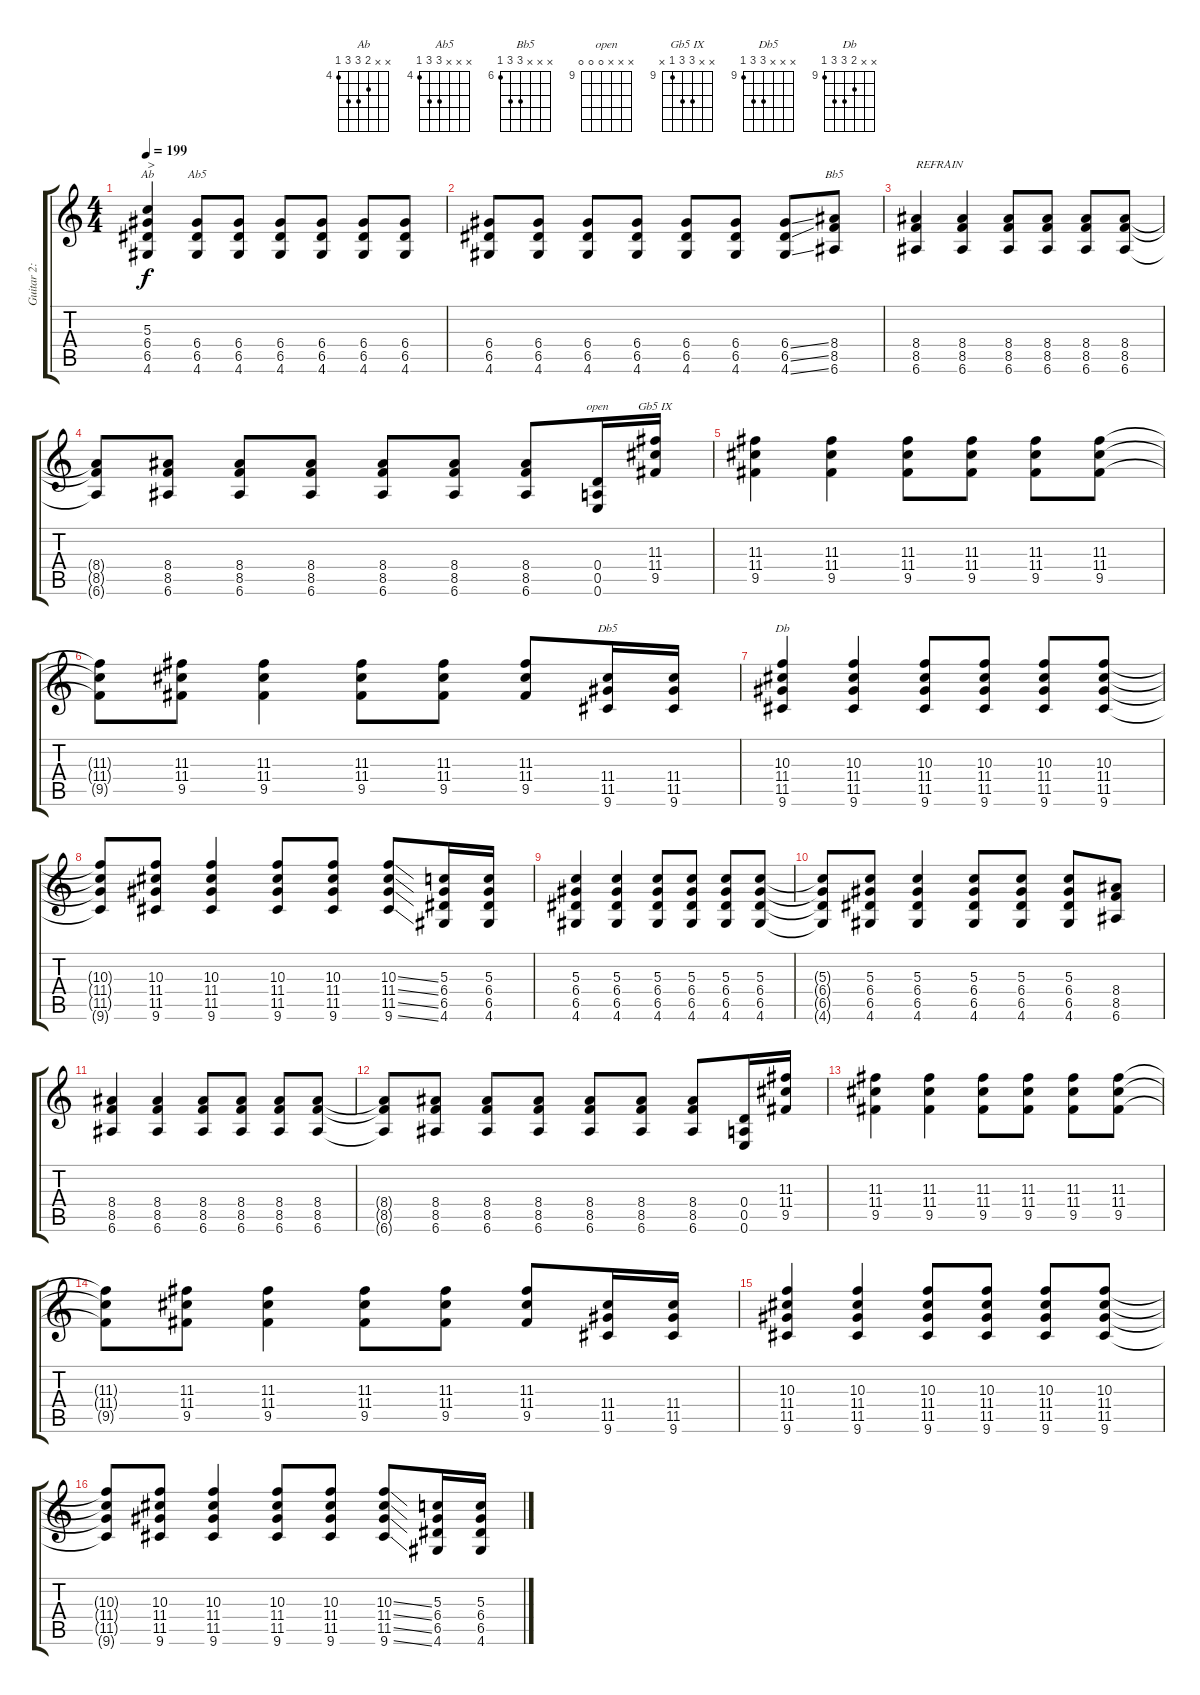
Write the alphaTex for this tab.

\track ("Guitar 2: Overdrive" "Guitar 2: ") {instrument overdrivenguitar}
\staff {score tabs}
\tuning (E4 B3 G3 D3 A2 E2) {hide}
\chord ("Ab" x x 5 6 6 4) {firstfret 4}
\chord ("Ab5" x x x 6 6 4) {firstfret 4}
\chord ("Bb5" x x x 8 8 6) {firstfret 6}
\chord ("open" x x x 0 0 0) {firstfret 9}
\chord ("Gb5 IX" x x 11 11 9 x) {firstfret 9}
\chord ("Db5" x x x 11 11 9) {firstfret 9}
\chord ("Db" x x 10 11 11 9) {firstfret 9}
\ts (4 4)
\tempo 199
\clef g2
\ks c
(5.3 6.4 6.5 4.6).4{ch "Ab" txt ">" dy f} (6.4 6.5 4.6).8{ch "Ab5"} (6.4 6.5 4.6).8 (6.4 6.5 4.6).8 (6.4 6.5 4.6).8 (6.4 6.5 4.6).8 (6.4 6.5 4.6).8 |
(6.4 6.5 4.6).8 (6.4 6.5 4.6).8 (6.4 6.5 4.6).8 (6.4 6.5 4.6).8 (6.4 6.5 4.6).8 (6.4 6.5 4.6).8 (6.4{ss} 6.5{ss} 4.6{ss}).8 (8.4 8.5 6.6).8{ch "Bb5"} |
(8.4 8.5 6.6).4{txt "REFRAIN"} (8.4 8.5 6.6).4 (8.4 8.5 6.6).8 (8.4 8.5 6.6).8 (8.4 8.5 6.6).8 (8.4 8.5 6.6).8 |
(8.4{t} 8.5{t} 6.6{t}).8 (8.4 8.5 6.6).8 (8.4 8.5 6.6).8 (8.4 8.5 6.6).8 (8.4 8.5 6.6).8 (8.4 8.5 6.6).8 (8.4 8.5 6.6).8 (0.4 0.5 0.6).16{ch "open"} (11.3 11.4 9.5).16{ch "Gb5 IX"} |
(11.3 11.4 9.5).4 (11.3 11.4 9.5).4 (11.3 11.4 9.5).8 (11.3 11.4 9.5).8 (11.3 11.4 9.5).8 (11.3 11.4 9.5).8 |
(11.3{t} 11.4{t} 9.5{t}).8 (11.3 11.4 9.5).8 (11.3 11.4 9.5).4 (11.3 11.4 9.5).8 (11.3 11.4 9.5).8 (11.3 11.4 9.5).8 (11.4 11.5 9.6).16{ch "Db5"} (11.4 11.5 9.6).16 |
(10.3 11.4 11.5 9.6).4{ch "Db"} (10.3 11.4 11.5 9.6).4 (10.3 11.4 11.5 9.6).8 (10.3 11.4 11.5 9.6).8 (10.3 11.4 11.5 9.6).8 (10.3 11.4 11.5 9.6).8 |
(10.3{t} 11.4{t} 11.5{t} 9.6{t}).8 (10.3 11.4 11.5 9.6).8 (10.3 11.4 11.5 9.6).4 (10.3 11.4 11.5 9.6).8 (10.3 11.4 11.5 9.6).8 (10.3{ss} 11.4{ss} 11.5{ss} 9.6{ss}).8 (5.3 6.4 6.5 4.6).16 (5.3 6.4 6.5 4.6).16 |
(5.3 6.4 6.5 4.6).4 (5.3 6.4 6.5 4.6).4 (5.3 6.4 6.5 4.6).8 (5.3 6.4 6.5 4.6).8 (5.3 6.4 6.5 4.6).8 (5.3 6.4 6.5 4.6).8 |
(5.3{t} 6.4{t} 6.5{t} 4.6{t}).8 (5.3 6.4 6.5 4.6).8 (5.3 6.4 6.5 4.6).4 (5.3 6.4 6.5 4.6).8 (5.3 6.4 6.5 4.6).8 (5.3 6.4 6.5 4.6).8 (8.4 8.5 6.6).8 |
(8.4 8.5 6.6).4 (8.4 8.5 6.6).4 (8.4 8.5 6.6).8 (8.4 8.5 6.6).8 (8.4 8.5 6.6).8 (8.4 8.5 6.6).8 |
(8.4{t} 8.5{t} 6.6{t}).8 (8.4 8.5 6.6).8 (8.4 8.5 6.6).8 (8.4 8.5 6.6).8 (8.4 8.5 6.6).8 (8.4 8.5 6.6).8 (8.4 8.5 6.6).8 (0.4 0.5 0.6).16 (11.3 11.4 9.5).16 |
(11.3 11.4 9.5).4 (11.3 11.4 9.5).4 (11.3 11.4 9.5).8 (11.3 11.4 9.5).8 (11.3 11.4 9.5).8 (11.3 11.4 9.5).8 |
(11.3{t} 11.4{t} 9.5{t}).8 (11.3 11.4 9.5).8 (11.3 11.4 9.5).4 (11.3 11.4 9.5).8 (11.3 11.4 9.5).8 (11.3 11.4 9.5).8 (11.4 11.5 9.6).16 (11.4 11.5 9.6).16 |
(10.3 11.4 11.5 9.6).4 (10.3 11.4 11.5 9.6).4 (10.3 11.4 11.5 9.6).8 (10.3 11.4 11.5 9.6).8 (10.3 11.4 11.5 9.6).8 (10.3 11.4 11.5 9.6).8 |
(10.3{t} 11.4{t} 11.5{t} 9.6{t}).8 (10.3 11.4 11.5 9.6).8 (10.3 11.4 11.5 9.6).4 (10.3 11.4 11.5 9.6).8 (10.3 11.4 11.5 9.6).8 (10.3{ss} 11.4{ss} 11.5{ss} 9.6{ss}).8 (5.3 6.4 6.5 4.6).16 (5.3 6.4 6.5 4.6).16
